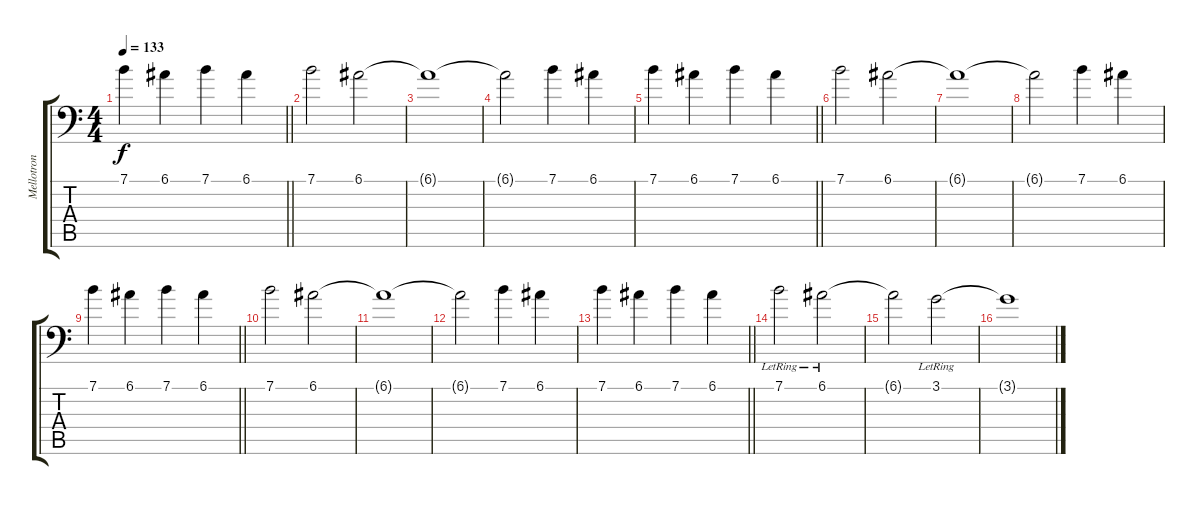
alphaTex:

\track ("Mellotron" "Mellotron") {instrument flute}
\staff {score tabs}
\tuning (E4 B3 G3 D3 A2 E1) {hide}
\ts (4 4)
\tempo 133
\clef f4
\barLineRight lightlight
\ks c
7.1.4{dy f} 6.1.4 7.1.4 6.1.4 |
\section ("" "")
7.1.2 6.1.2 |
6.1{t}.1 |
6.1{t}.2 7.1.4 6.1.4 |
\barLineRight lightlight
7.1.4 6.1.4 7.1.4 6.1.4 |
\section ("" "")
7.1.2 6.1.2 |
6.1{t}.1 |
6.1{t}.2 7.1.4 6.1.4 |
\barLineRight lightlight
7.1.4 6.1.4 7.1.4 6.1.4 |
\section ("" "")
7.1.2 6.1.2 |
6.1{t}.1 |
6.1{t}.2 7.1.4 6.1.4 |
\barLineRight lightlight
7.1.4 6.1.4 7.1.4 6.1.4 |
\section ("" "")
7.1{lr}.2 6.1{lr}.2 |
6.1{t}.2 3.1{lr}.2 |
3.1{t}.1
